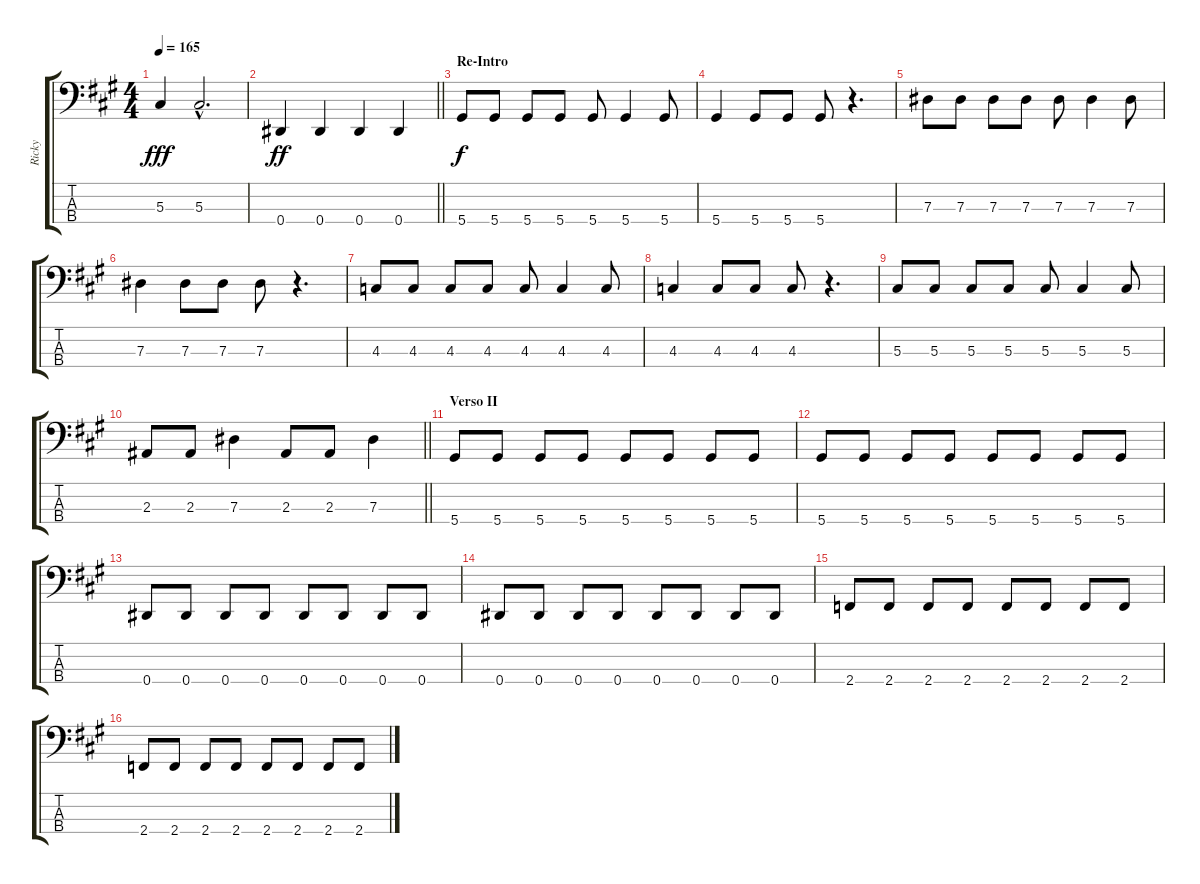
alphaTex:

\track ("Ricky" "Ricky") {instrument acousticbass}
\staff {score tabs}
\tuning (Gb2 Db2 Ab1 Eb1) {hide}
\ts (4 4)
\tempo 165
\clef f4
\ks a
5.3.4{dy fff} 5.3{hac}.2{d} |
\barLineRight lightlight
0.4.4{dy ff} 0.4.4 0.4.4 0.4.4 |
\section ("" "Re-Intro")
5.4.8{dy f} 5.4.8 5.4.8 5.4.8 5.4.8 5.4.4 5.4.8 |
5.4.4 5.4.8 5.4.8 5.4.8 r.4{d} |
7.3.8 7.3.8 7.3.8 7.3.8 7.3.8 7.3.4 7.3.8 |
7.3.4 7.3.8 7.3.8 7.3.8 r.4{d} |
4.3.8 4.3.8 4.3.8 4.3.8 4.3.8 4.3.4 4.3.8 |
4.3.4 4.3.8 4.3.8 4.3.8 r.4{d} |
5.3.8 5.3.8 5.3.8 5.3.8 5.3.8 5.3.4 5.3.8 |
\barLineRight lightlight
2.3.8 2.3.8 7.3.4 2.3.8 2.3.8 7.3.4 |
\section ("" "Verso II")
5.4.8 5.4.8 5.4.8 5.4.8 5.4.8 5.4.8 5.4.8 5.4.8 |
5.4.8 5.4.8 5.4.8 5.4.8 5.4.8 5.4.8 5.4.8 5.4.8 |
0.4.8 0.4.8 0.4.8 0.4.8 0.4.8 0.4.8 0.4.8 0.4.8 |
0.4.8 0.4.8 0.4.8 0.4.8 0.4.8 0.4.8 0.4.8 0.4.8 |
2.4.8 2.4.8 2.4.8 2.4.8 2.4.8 2.4.8 2.4.8 2.4.8 |
2.4.8 2.4.8 2.4.8 2.4.8 2.4.8 2.4.8 2.4.8 2.4.8
